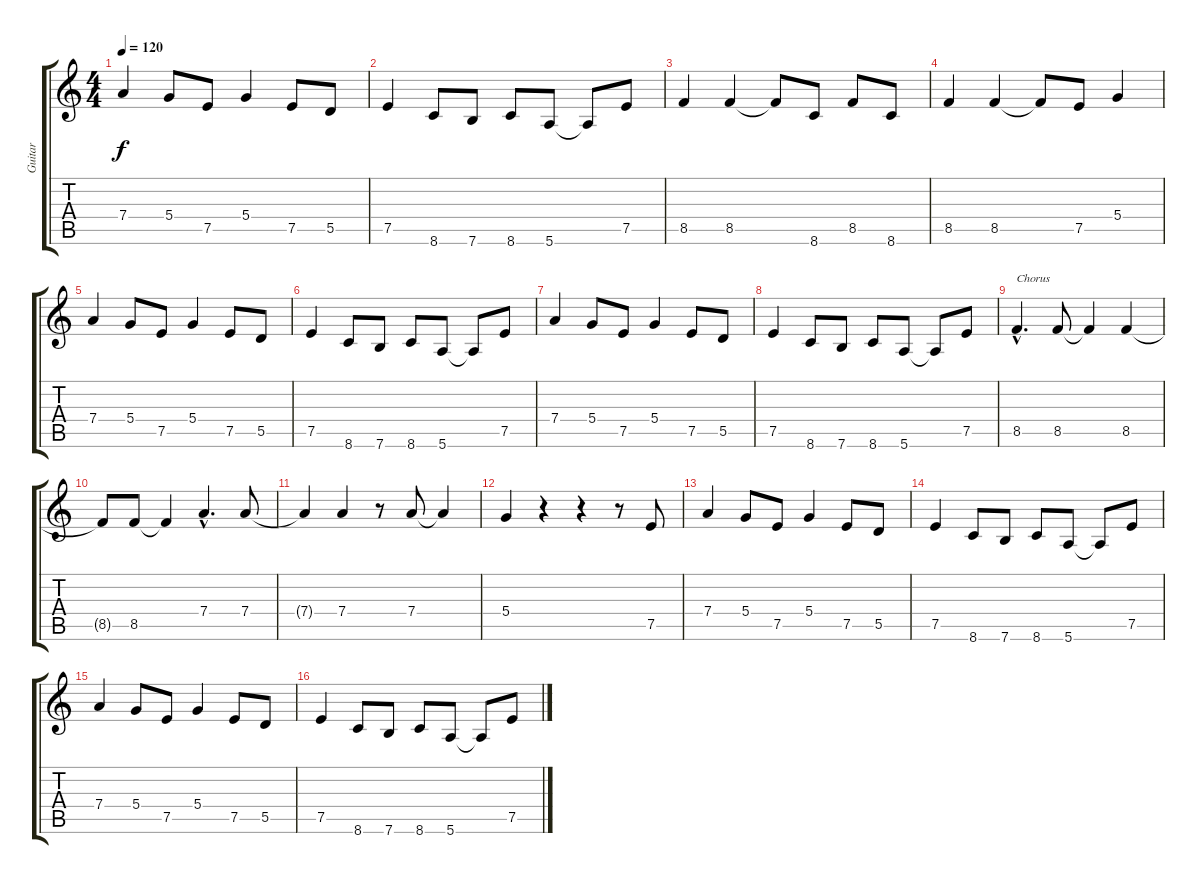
\track ("Guitar" "Guitar") {instrument electricguitarmuted}
\staff {score tabs}
\tuning (E4 B3 G3 D3 A2 E2) {hide}
\ts (4 4)
\tempo 120
\clef g2
\ks aminor
7.4.4{dy f} 5.4.8 7.5.8 5.4.4 7.5.8 5.5.8 |
7.5.4 8.6.8 7.6.8 8.6.8 5.6.8 5.6{t}.8 7.5.8 |
8.5.4 8.5.4 8.5{t}.8 8.6.8 8.5.8 8.6.8 |
8.5.4 8.5.4 8.5{t}.8 7.5.8 5.4.4 |
7.4.4 5.4.8 7.5.8 5.4.4 7.5.8 5.5.8 |
7.5.4 8.6.8 7.6.8 8.6.8 5.6.8 5.6{t}.8 7.5.8 |
7.4.4 5.4.8 7.5.8 5.4.4 7.5.8 5.5.8 |
7.5.4 8.6.8 7.6.8 8.6.8 5.6.8 5.6{t}.8 7.5.8 |
8.5{hac}.4{d txt "Chorus"} 8.5.8 8.5{t}.4 8.5.4 |
8.5{t}.8 8.5.8 8.5{t}.4 7.4{hac}.4{d} 7.4.8 |
7.4{t}.4 7.4.4 r.8 7.4.8 7.4{t}.4 |
5.4.4 r.4 r.4 r.8 7.5.8 |
7.4.4 5.4.8 7.5.8 5.4.4 7.5.8 5.5.8 |
7.5.4 8.6.8 7.6.8 8.6.8 5.6.8 5.6{t}.8 7.5.8 |
7.4.4 5.4.8 7.5.8 5.4.4 7.5.8 5.5.8 |
7.5.4 8.6.8 7.6.8 8.6.8 5.6.8 5.6{t}.8 7.5.8
